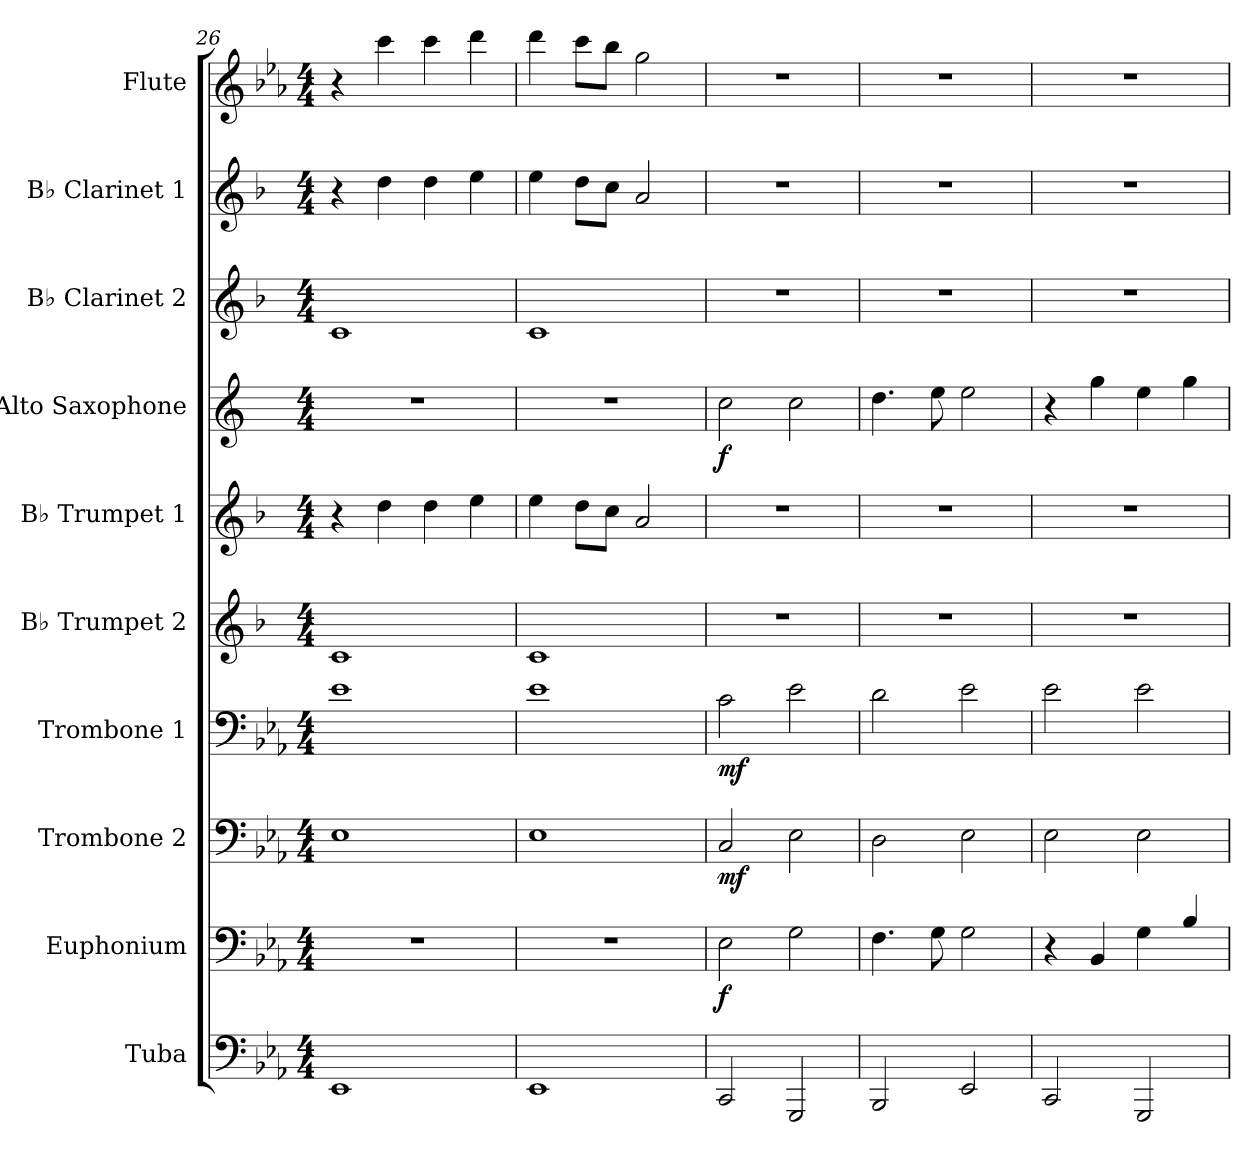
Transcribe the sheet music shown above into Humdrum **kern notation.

**kern	**kern	**dynam	**kern	**dynam	**kern	**dynam	**kern	**kern	**kern	**dynam	**kern	**kern	**kern
*part10	*part9	*part9	*part8	*part8	*part7	*part7	*part6	*part5	*part4	*part4	*part3	*part2	*part1
*staff10	*staff9	*staff9	*staff8	*staff8	*staff7	*staff7	*staff6	*staff5	*staff4	*staff4	*staff3	*staff2	*staff1
*I"Tuba	*I"Euphonium	*	*I"Trombone 2	*	*I"Trombone 1	*	*I"B♭ Trumpet 2	*I"B♭ Trumpet 1	*I"Alto Saxophone	*	*I"B♭ Clarinet 2	*I"B♭ Clarinet 1	*I"Flute
*I'Tba.	*I'Euph.	*	*I'Tbn.	*	*I'Tbn.	*	*I'B♭ Tpt.	*I'B♭ Tpt.	*I'A. Sax.	*	*I'B♭ Cl.	*I'B♭ Cl.	*I'Fl.
*clefF4	*clefF4	*	*clefF4	*	*clefF4	*	*clefG2	*clefG2	*clefG2	*	*clefG2	*clefG2	*clefG2
*	*	*	*	*	*	*	*ITrd1c2	*ITrd1c2	*ITrd5c9	*	*ITrd1c2	*ITrd1c2	*
*k[b-e-a-]	*k[b-e-a-]	*	*k[b-e-a-]	*	*k[b-e-a-]	*	*k[b-e-a-]	*k[b-e-a-]	*k[b-e-a-]	*	*k[b-e-a-]	*k[b-e-a-]	*k[b-e-a-]
*M4/4	*M4/4	*	*M4/4	*	*M4/4	*	*M4/4	*M4/4	*M4/4	*	*M4/4	*M4/4	*M4/4
=26	=26	=26	=26	=26	=26	=26	=26	=26	=26	=26	=26	=26	=26
1EE-	1r	.	1E-	.	1e-	.	1B-	4r	1r	.	1B-	4r	4r
.	.	.	.	.	.	.	.	4cc\	.	.	.	4cc\	4ccc\
.	.	.	.	.	.	.	.	4cc\	.	.	.	4cc\	4ccc\
.	.	.	.	.	.	.	.	4dd\	.	.	.	4dd\	4ddd\
=27	=27	=27	=27	=27	=27	=27	=27	=27	=27	=27	=27	=27	=27
1EE-	1r	.	1E-	.	1e-	.	1B-	4dd\	1r	.	1B-	4dd\	4ddd\
.	.	.	.	.	.	.	.	8cc\L	.	.	.	8cc\L	8ccc\L
.	.	.	.	.	.	.	.	8b-\J	.	.	.	8b-\J	8bb-\J
.	.	.	.	.	.	.	.	2g/	.	.	.	2g/	2gg\
=28	=28	=28	=28	=28	=28	=28	=28	=28	=28	=28	=28	=28	=28
!	!	!LO:DY:b	!	!LO:DY:b	!	!LO:DY:b	!	!	!	!LO:DY:b	!	!	!
2CC/	2E-\	f	2C/	mf	2c\	mf	1r	1r	2e-\	f	1r	1r	1r
2GGG/	2G\	.	2E-\	.	2e-\	.	.	.	2e-\	.	.	.	.
=29	=29	=29	=29	=29	=29	=29	=29	=29	=29	=29	=29	=29	=29
2BBB-/	4.F\	.	2D\	.	2d\	.	1r	1r	4.f\	.	1r	1r	1r
.	8G\	.	.	.	.	.	.	.	8g\	.	.	.	.
2EE-/	2G\	.	2E-\	.	2e-\	.	.	.	2g\	.	.	.	.
=30	=30	=30	=30	=30	=30	=30	=30	=30	=30	=30	=30	=30	=30
2CC/	4r	.	2E-\	.	2e-\	.	1r	1r	4r	.	1r	1r	1r
.	4BB-/	.	.	.	.	.	.	.	4b-\	.	.	.	.
2GGG/	4G\	.	2E-\	.	2e-\	.	.	.	4g\	.	.	.	.
.	4B-/	.	.	.	.	.	.	.	4b-\	.	.	.	.
=	=	=	=	=	=	=	=	=	=	=	=	=	=
*-	*-	*-	*-	*-	*-	*-	*-	*-	*-	*-	*-	*-	*-
